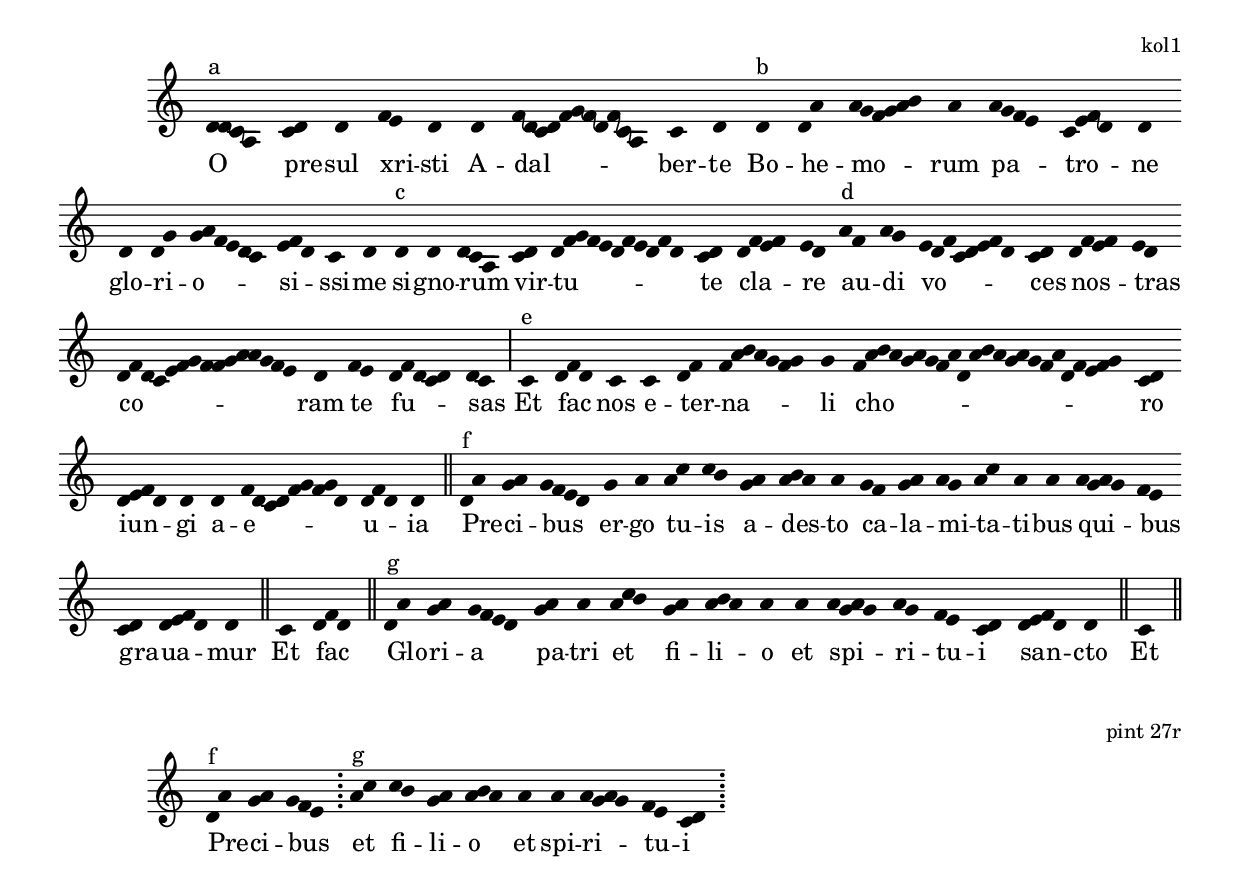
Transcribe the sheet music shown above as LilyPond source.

\version "2.19.32"

\include "../lib/synopsis.ily"

\score {
  \transpose c c' {
    \plainchant
    \melisma { d^"a" d \tli c \sli a, } \bar "" \melisma { c d } d \bar "" \melisma { f e } d \bar "" d \melisma { f \sli d \tli c d f g \tli f \sli d f \mli c \sli a, } c d \bar ""
    d^"b" \melisma { d a } \melisma { a g f g a b } a \bar "" \melisma { a g f e } \melisma { c e f \sli d } d \bar "" d \melisma { d g } \melisma { g a f e d c } \melisma { e f d } c d \bar ""
    d^"c" d \melisma { d c a, } \bar "" \melisma { c d } \melisma { d f g f e d f e d f d } \melisma { c d } \bar "" \melisma { d f e f } \melisma { e d } \bar ""
    \melisma { a^"d" f } \melisma { a g } \bar "" \melisma { e d f c d e f d } \melisma { c d } \bar "" \melisma { d f e f } \melisma { e d } \bar ""
    \melisma { d f d c e f g f f g a a g f e } d \bar "" \melisma { f e } \bar "" \melisma { d f d c d } \melisma { d c } \bar "|"

    c^"e" \bar "" \melisma { d f d } \bar "" c \bar "" c \melisma { d f } \melisma { f a b a g f g } g \bar "" \melisma { f a b a g a g f a d a b a g a g f a d f e f g } \melisma { c d } \bar "" \melisma { d e f d } d \bar ""
    d \melisma { f d c d f g f g d } \melisma { d f d } d \bar "||"

    \melisma { d^"f" a } \melisma { g a } \melisma { g f e d } \bar "" g a \bar "" \melisma { a c' } \melisma { c' b } \bar ""
    \melisma { g a } \melisma { a b a } a \bar "" \melisma { g f } \melisma { g a } \melisma { a g } \melisma { a c' } a a \bar ""
    \melisma { a g a g } \melisma { f e } \bar "" \melisma { c d } \melisma { d e f d } d \bar "||"

    c \bar "" \melisma { d f d } \bar "||"

    \melisma { d^"g" a } \melisma { g a } \melisma { g f e d } \bar "" \melisma { g a } a \bar "" \melisma { a c' b } \bar "" \melisma { g a } \melisma { a b a } a \bar ""
    a \bar "" \melisma { a g a g } \melisma { a g } \melisma { f e } \melisma { c d } \bar "" \melisma { d e f d } d \bar "||"

    c \bar "||"
  }
  \addlyrics {
    O pre -- sul xri -- sti A -- dal -- ber -- te
    Bo -- he -- mo -- rum pa -- tro -- ne glo -- ri -- o -- si -- ssi -- me
    si -- gno -- rum vir -- tu -- te cla -- re
    au -- di vo -- ces nos -- tras
    co -- ram te fu -- sas

    Et fac nos e -- ter -- na -- li cho -- ro iun -- gi
    a -- e -- u -- ia

    Pre -- ci -- bus er -- go tu -- is
    a -- des -- to ca -- la -- mi -- ta -- ti -- bus
    qui -- bus gra -- ua -- mur

    Et fac

    Glo -- ri -- a pa -- tri et fi -- li -- o
    et spi -- ri -- tu -- i san -- cto

    Et
  }
  \header {
    quid = "responsorium"
    modus = "2+1"
    fontes = "kol1"
  }
}

\score {
  \transpose c c' {
    \plainchant
    \melisma { d^"f" a } \melisma { g a } \melisma { g f e } \bar ";"
    \melisma { a^"g" c' } \melisma { c' b } \melisma { g a } \melisma { a b a } a a \melisma { a g a g } \melisma { f e } \melisma { c d } \bar ";"
  }
  \addlyrics {
    Pre -- ci -- bus
    et fi -- li -- o et spi -- ri -- tu -- i
  }
  \header {
    fontes = "pint 27r"
  }
}